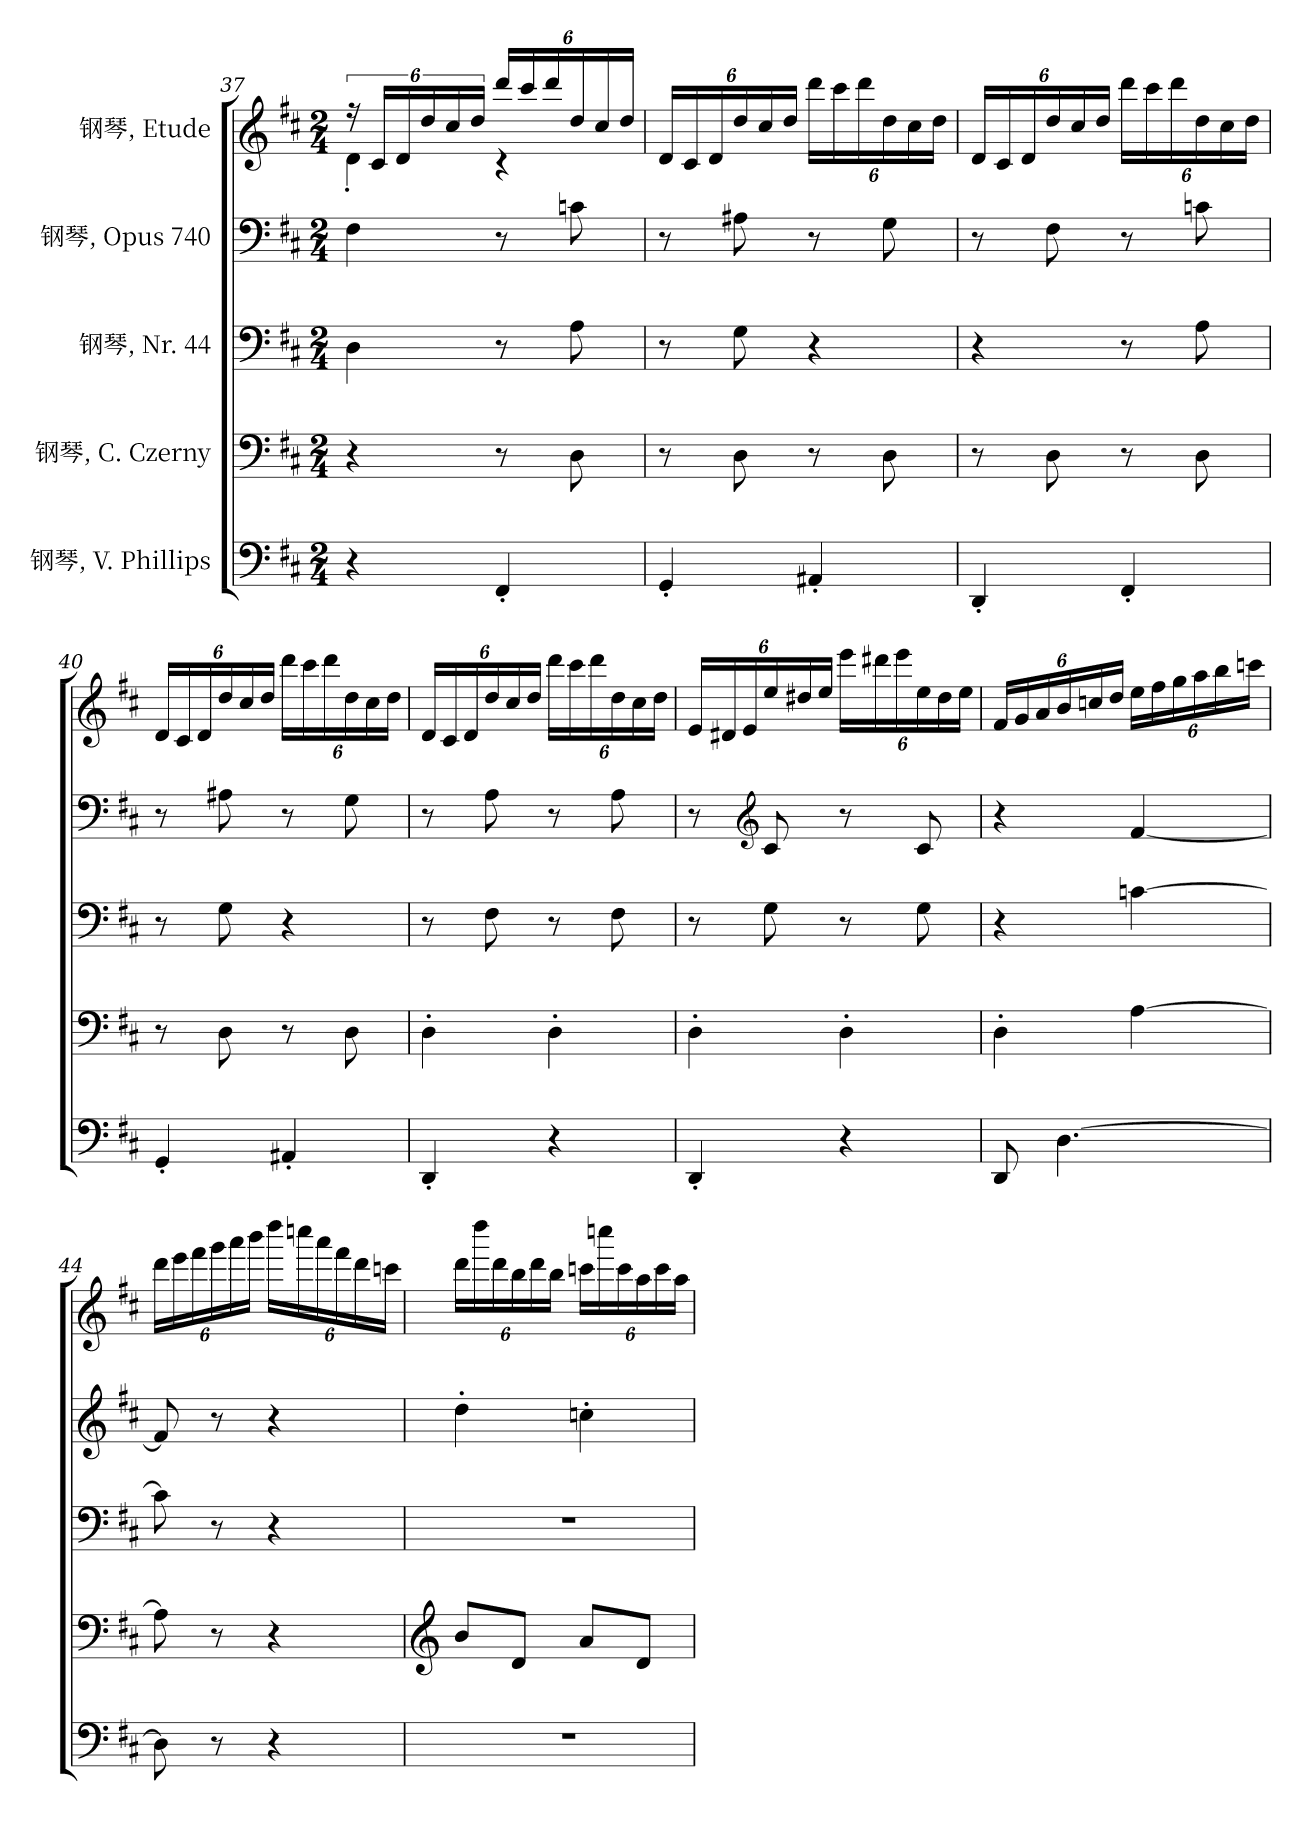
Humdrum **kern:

**kern	**kern	**kern	**kern	**kern
*part5	*part4	*part3	*part2	*part1
*staff5	*staff4	*staff3	*staff2	*staff1
*I"钢琴, V. Phillips	*I"钢琴, C. Czerny	*I"钢琴, Nr. 44	*I"钢琴, Opus 740	*I"钢琴, Etude
*clefF4	*clefF4	*clefF4	*clefF4	*clefG2
*k[f#c#]	*k[f#c#]	*k[f#c#]	*k[f#c#]	*k[f#c#]
*M2/4	*M2/4	*M2/4	*M2/4	*M2/4
=37	=37	=37	=37	=37
*	*	*	*	*^
4r	4r	4D\	4F#\	24r	4d'\
.	.	.	.	24c#/LL	.
.	.	.	.	24d/	.
*	*	*	*	*Xbrackettup	*
.	.	.	.	24dd/	.
.	.	.	.	24cc#/	.
.	.	.	.	24dd/JJ	.
4FF#'/	8r	8r	8r	24ddd/LL	4r
.	.	.	.	24ccc#/	.
.	.	.	.	24ddd/	.
.	8D\	8A\	8cn\	24dd/	.
.	.	.	.	24cc#/	.
.	.	.	.	24dd/JJ	.
*	*	*	*	*v	*v
=38	=38	=38	=38	=38
4GG'/	8r	8r	8r	24d/LL
.	.	.	.	24c#/
.	.	.	.	24d/
.	8D\	8G\	8A#X\	24dd/
.	.	.	.	24cc#/
.	.	.	.	24dd/JJ
4AA#X'/	8r	4r	8r	24ddd\LL
.	.	.	.	24ccc#\
.	.	.	.	24ddd\
.	8D\	.	8G\	24dd\
.	.	.	.	24cc#\
.	.	.	.	24dd\JJ
!!LO:LB:g=z
=39	=39	=39	=39	=39
4DD'/	8r	4r	8r	24d/LL
.	.	.	.	24c#/
.	.	.	.	24d/
.	8D\	.	8F#\	24dd/
.	.	.	.	24cc#/
.	.	.	.	24dd/JJ
4FF#'/	8r	8r	8r	24ddd\LL
.	.	.	.	24ccc#\
.	.	.	.	24ddd\
.	8D\	8A\	8cn\	24dd\
.	.	.	.	24cc#\
.	.	.	.	24dd\JJ
=40	=40	=40	=40	=40
4GG'/	8r	8r	8r	24d/LL
.	.	.	.	24c#/
.	.	.	.	24d/
.	8D\	8G\	8A#X\	24dd/
.	.	.	.	24cc#/
.	.	.	.	24dd/JJ
4AA#X'/	8r	4r	8r	24ddd\LL
.	.	.	.	24ccc#\
.	.	.	.	24ddd\
.	8D\	.	8G\	24dd\
.	.	.	.	24cc#\
.	.	.	.	24dd\JJ
=41	=41	=41	=41	=41
4DD'/	4D'\	8r	8r	24d/LL
.	.	.	.	24c#/
.	.	.	.	24d/
.	.	8F#\	8A\	24dd/
.	.	.	.	24cc#/
.	.	.	.	24dd/JJ
4r	4D'\	8r	8r	24ddd\LL
.	.	.	.	24ccc#\
.	.	.	.	24ddd\
.	.	8F#\	8A\	24dd\
.	.	.	.	24cc#\
.	.	.	.	24dd\JJ
!!LO:PB:g=z
=42	=42	=42	=42	=42
4DD'/	4D'\	8r	8r	24e/LL
.	.	.	.	24d#X/
.	.	.	.	24e/
*	*	*	*clefG2	*
.	.	8G\	8c#/	24ee/
.	.	.	.	24dd#X/
.	.	.	.	24ee/JJ
4r	4D'\	8r	8r	24eee\LL
.	.	.	.	24ddd#X\
.	.	.	.	24eee\
.	.	8G\	8c#/	24ee\
.	.	.	.	24dd#\
.	.	.	.	24ee\JJ
=43	=43	=43	=43	=43
8DD/	4D'\	4r	4r	24f#/LL
.	.	.	.	24g/
.	.	.	.	24a/
[4.D\	.	.	.	24b/
.	.	.	.	24ccn/
.	.	.	.	24dd/JJ
.	[4A\	[4cn\	[4f#/	24ee\LL
.	.	.	.	24ff#\
.	.	.	.	24gg\
.	.	.	.	24aa\
.	.	.	.	24bb\
.	.	.	.	24cccn\JJ
!!LO:LB:g=z
=44	=44	=44	=44	=44
8D\]	8A\]	8c\]	8f#/]	24ddd\LL
.	.	.	.	24eee\
.	.	.	.	24fff#\
8r	8r	8r	8r	24ggg\
.	.	.	.	24aaa\
.	.	.	.	24bbb\JJ
4r	4r	4r	4r	24dddd\LL
.	.	.	.	24ccccn\
.	.	.	.	24aaa\
.	.	.	.	24fff#\
.	.	.	.	24ddd\
.	.	.	.	24cccn\JJ
=45	=45	=45	=45	=45
*	*clefG2	*	*	*
2r	8b/L	2r	4dd'\	24ddd\LL
.	.	.	.	24dddd\
.	.	.	.	24ddd\
.	8d/J	.	.	24bb\
.	.	.	.	24ddd\
.	.	.	.	24bb\JJ
.	8a/L	.	4ccn'\	24cccn\LL
.	.	.	.	24ccccn\
.	.	.	.	24ccc\
.	8d/J	.	.	24aa\
.	.	.	.	24ccc\
.	.	.	.	24aa\JJ
=	=	=	=	=
*-	*-	*-	*-	*-
